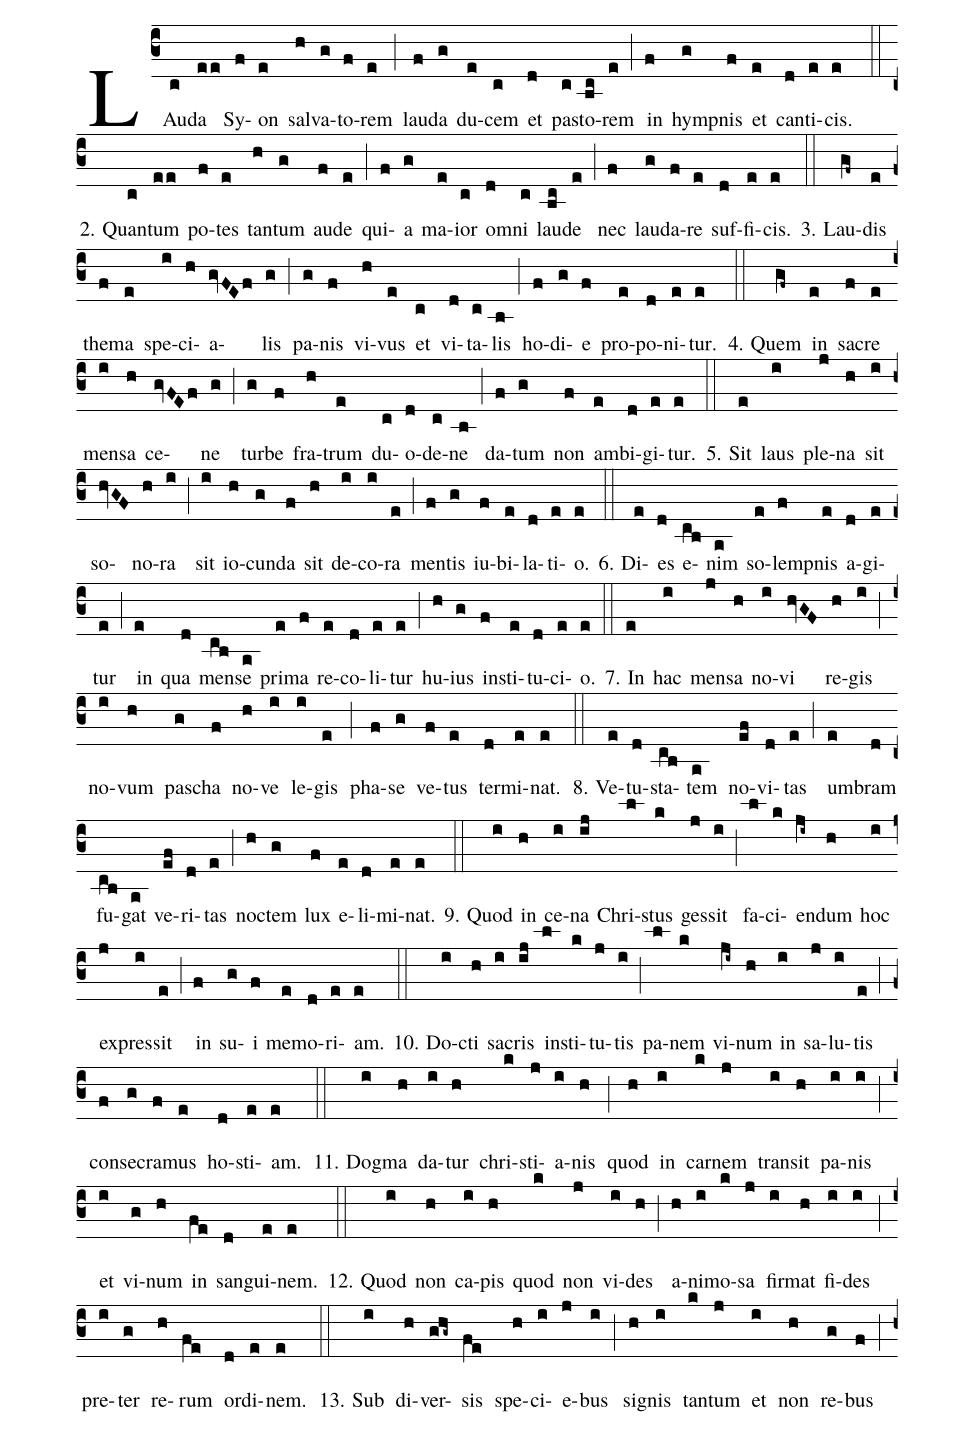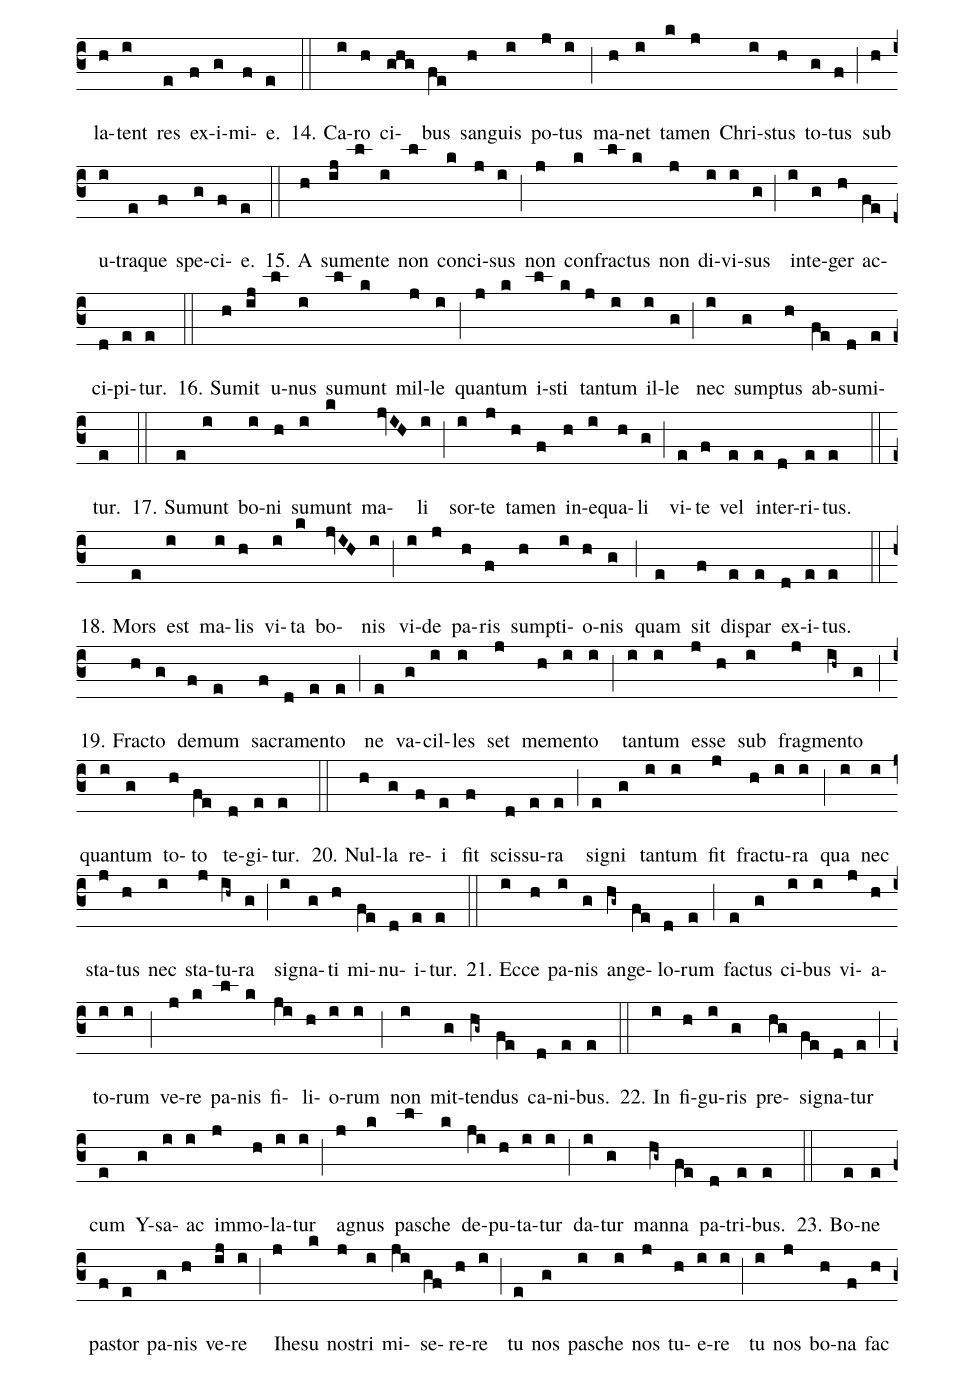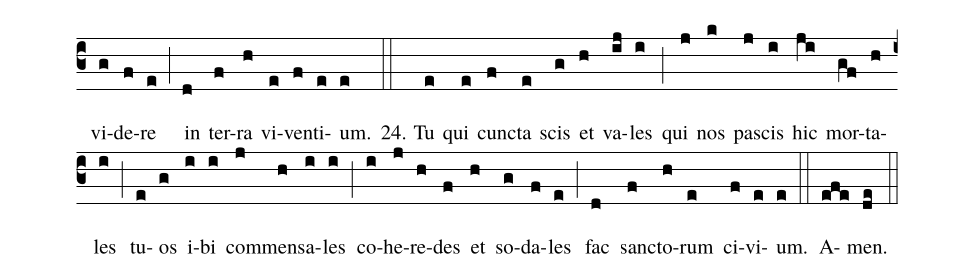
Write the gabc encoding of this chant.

%%
(c3)LAu(c)da(ee) Sy(f)on(e) sal(h)va(g)to(f)rem(e) (;)
lau(f)da(g) du(e)cem(c) et(d) pa(c)sto(bc)rem(e) (;)
in(f) hymp(g)nis(f) et(e) can(d)ti(e)cis.(e) (::)

2. Quan(c)tum(ee) po(f)tes(e) tan(h)tum(g) au(f)de(e) (;)
qui(f)a(g) ma(e)ior(c) o(d)mni(c) lau(bc)de(e) (;)
nec(f) lau(g)da(f)re(e) suf(d)fi(e)cis.(e) (::)

3. Lau(gf~)dis(e) the(f)ma(e) spe(i)ci(h)a(gvFEf)lis(g) (;)
pa(g)nis(f) vi(h)vus(e) et(c) vi(d)ta(c)lis(b) (;)
ho(f)di(g)e(f) pro(e)po(d)ni(e)tur.(e) (::)

4. Quem(gf~) in(e) sa(f)cre(e) men(i)sa(h) ce(gvFEf)ne(g) (;)
tur(g)be(f) fra(h)trum(e) du(c)o(d)de(c)ne(b) (;)
da(f)tum(g) non(f) am(e)bi(d)gi(e)tur.(e) (::)

5. Sit(e) laus(i) ple(j)na(h) sit(i) so(hvGF)no(h)ra(i) (;)
sit(i) io(h)cun(g)da(f) sit(h) de(i)co(i)ra(e) (;)
men(f)tis(g) iu(f)bi(e)la(d)ti(e)o.(e) (::)



6. Di(e)es(d) e(cb)nim(a) so(e)lem(f)pnis(e) a(d)gi(e)tur(e) (;)
in(e) qua(d) men(cb)se(a) pri(e)ma(f) re(e)co(d)li(e)tur(e) (;)
hu(h)ius(g) in(f)sti(e)tu(d)ci(e)o.(e) (::)

7. In(e) hac(i) men(j)sa(h) no(i)vi(hvGF) re(h)gis(i) (;)
no(i)vum(h) pa(g)scha(f) no(h)ve(i) le(i)gis(e) (;)
pha(f)se(g) ve(f)tus(e) ter(d)mi(e)nat.(e) (::)

8. Ve(e)tu(d)sta(cb)tem(a) no(ef)vi(d)tas(e) (;)
um(e)bram(d) fu(cb)gat(a) ve(ef)ri(d)tas(e) (;)
no(h)ctem(g) lux(f) e(e)li(d)mi(e)nat.(e) (::)

9. Quod(i) in(h) ce(i)na(ij) Chri(l)stus(k) ges(j)sit(i) (;)
fa(l)ci(k)en(ji~)dum(h) hoc(i) ex(j)pres(i)sit(e) (;)
in(f) su(g)i(f) me(e)mo(d)ri(e)am.(e) (::)

10. Do(i)cti(h) sa(i)cris(ij) in(l)sti(k)tu(j)tis(i) (;)
pa(l)nem(k) vi(ji~)num(h) in(i) sa(j)lu(i)tis(e) (;)
con(f)se(g)cra(f)mus(e) ho(d)sti(e)am.(e) (::)



11. Dog(i)ma(h) da(i)tur(h) chri(k)sti(j)a(i)nis(h) (;)
quod(h) in(i) car(k)nem(j) tran(i)sit(h) pa(i)nis(i) (;)
et(i) vi(g)num(h) in(fe) san(d)gui(e)nem.(e) (::)

12. Quod(i) non(h) ca(i)pis(h) quod(k) non(j) vi(i)des(h) (;)
a(h)ni(i)mo(k)sa(j) fir(i)mat(h) fi(i)des(i) (;)
pre(i)ter(g) re(h)rum(fe) or(d)di(e)nem.(e) (::)

13. Sub(i) di(h)ver(ghg~)sis(fe) spe(h)ci(i)e(j)bus(i) (;)
si(h)gnis(i) tan(k)tum(j) et(i) non(h) re(g)bus(f) (;)
la(h)tent(i) res(e) ex(f)i(g)mi(f)e.(e) (::)

14. Ca(i)ro(h) ci(ghg)bus(fe) san(h)guis(i) po(j)tus(i) (;)
ma(h)net(i) ta(k)men(j) Chri(i)stus(h) to(g)tus(f) (;)
sub(h) u(i)tra(e)que(f) spe(g)ci(f)e.(e) (::)

15. A(h) su(ij)men(l)te(i) non(l) con(k)ci(j)sus(i) (;)
non(j) con(k)fra(l)ctus(k) non(j) di(i)vi(i)sus(g) (;)
in(i)te(g)ger(h) ac(fe)ci(d)pi(e)tur.(e) (::)

16. Su(h)mit(ij) u(l)nus(i) su(l)munt(k) mil(j)le(i) (;)
quan(j)tum(k) i(l)sti(k) tan(j)tum(i) il(i)le(g) (;)
nec(i) sum(g)ptus(h) ab(fe)su(d)mi(e)tur.(e) (::)



17. Su(e)munt(i) bo(i)ni(h) su(i)munt(k) ma(jvIH)li(i) (;)
sor(i)te(j) ta(h)men(f) in(h)e(i)qua(h)li(g) (;)
vi(e)te(f) vel(e) in(e)ter(d)ri(e)tus.(e) (::)

18. Mors(e) est(i) ma(i)lis(h) vi(i)ta(k) bo(jvIH)nis(i) (;)
vi(i)de(j) pa(h)ris(f) sum(h)pti(i)o(h)nis(g) (;)
quam(e) sit(f) dis(e)par(e) ex(d)i(e)tus.(e) (::)

19. Fra(h)cto(g) de(f)mum(e) sa(f)cra(d)men(e)to(e) (;)
ne(e) va(g)cil(i)les(i) set(j) me(h)men(i)to(i) (;)
tan(i)tum(i) es(j)se(h) sub(i) frag(j)men(ih~)to(g) (;)
quan(i)tum(g) to(h)to(fe) te(d)gi(e)tur.(e) (::)

20. Nul(h)la(g) re(f)i(e) fit(f) scis(d)su(e)ra(e) (;)
si(e)gni(g) tan(i)tum(i) fit(j) fra(h)ctu(i)ra(i) (;)
qua(i) nec(i) sta(j)tus(h) nec(i) sta(j)tu(ih~)ra(g) (;)
si(i)gna(g)ti(h) mi(fe)nu(d)i(e)tur.(e) (::)

21. Ec(i)ce(h) pa(i)nis(g) an(hg~)ge(fe)lo(d)rum(e) (;)
fa(e)ctus(g) ci(i)bus(i) vi(j)a(h)to(i)rum(i) (;)
ve(j)re(k) pa(l)nis(k) fi(ji)li(h)o(i)rum(i) (;)
non(i) mit(g)ten(hg~)dus(fe) ca(d)ni(e)bus.(e) (::)

22. In(i) fi(h)gu(i)ris(g) pre(hg)si(fe)gna(d)tur(e) (;)
cum(e) Y(g)sa(i)ac(i) im(j)mo(h)la(i)tur(i) (;)
a(j)gnus(k) pa(l)sche(k) de(ji)pu(h)ta(i)tur(i) (;)
da(i)tur(g) man(hg~)na(fe) pa(d)tri(e)bus.(e) (::)



23. Bo(e)ne(e) pa(f)stor(e) pa(g)nis(h) ve(ij)re(i) (;)
Ihe(j)su(k) no(j)stri(i) mi(ji)se(gf)re(h)re(i) (;)
tu(e) nos(g) pas(i)che(i) nos(j) tu(h)e(i)re(i) (;)
tu(i) nos(j) bo(h)na(f) fac(h) vi(g)de(f)re(e) (;)
in(d) ter(f)ra(h) vi(e)ven(f)ti(e)um.(e) (::)

24. Tu(e) qui(e) cun(f)cta(e) scis(g) et(h) va(ij)les(i) (;)
qui(j) nos(k) pa(j)scis(i) hic(ji) mor(gf)ta(h)les(i) (;)
tu(e)os(g) i(i)bi(i) com(j)men(h)sa(i)les(i) (;)
co(i)he(j)re(h)des(f) et(h) so(g)da(f)les(e) (;)
fac(d) san(f)cto(h)rum(e) ci(f)vi(e)um.(e) (::)

A(efe)men.(de) (::)
